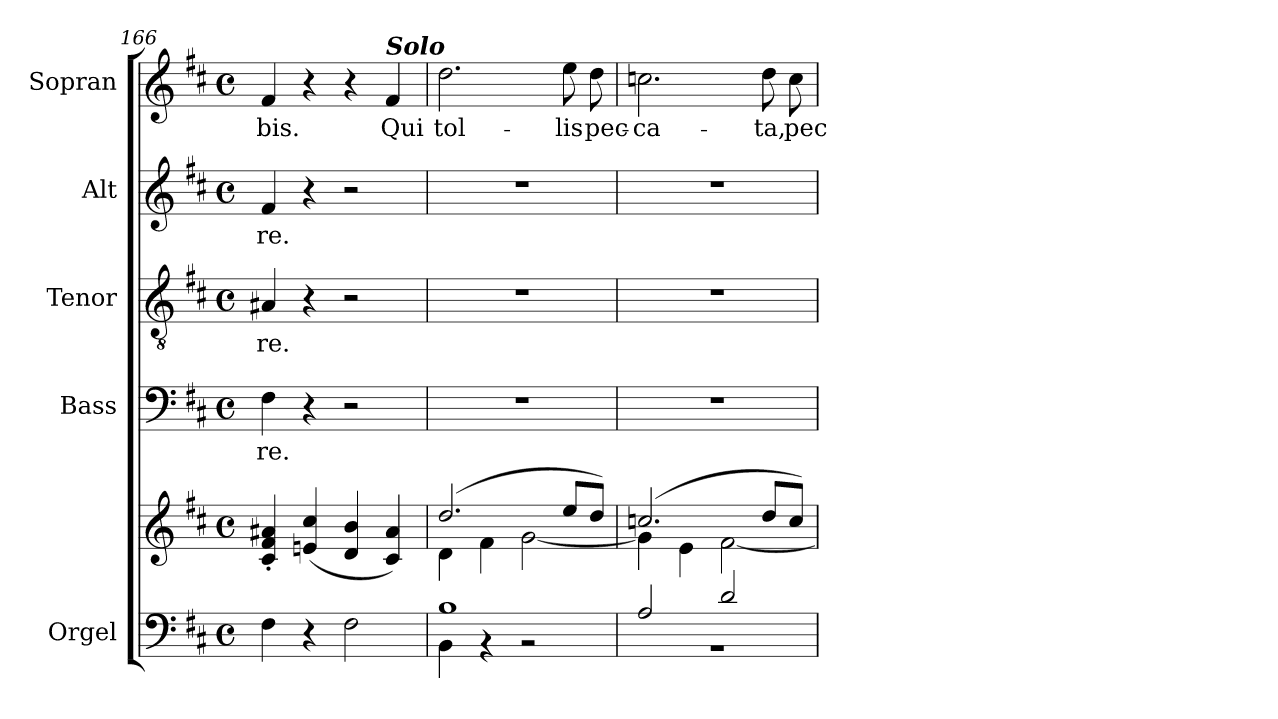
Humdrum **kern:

**kern	**kern	**kern	**text	**kern	**text	**kern	**text	**kern	**text
*part5	*part5	*part4	*part4	*part3	*part3	*part2	*part2	*part1	*part1
*staff6	*staff5	*staff4	*staff4	*staff3	*staff3	*staff2	*staff2	*staff1	*staff1
*I"Orgel	*	*I"Bass	*	*I"Tenor	*	*I"Alt	*	*I"Sopran	*
*I'Org.	*	*I'B.	*	*I'T.	*	*I'A.	*	*I'S.	*
*clefF4	*clefG2	*clefF4	*	*clefGv2	*	*clefG2	*	*clefG2	*
*k[f#c#]	*k[f#c#]	*k[f#c#]	*	*k[f#c#]	*	*k[f#c#]	*	*k[f#c#]	*
*D:	*D:	*D:	*	*D:	*	*D:	*	*D:	*
*M4/4	*M4/4	*M4/4	*	*M4/4	*	*M4/4	*	*M4/4	*
*met(c)	*met(c)	*met(c)	*	*met(c)	*	*met(c)	*	*met(c)	*
=166	=166	=166	=166	=166	=166	=166	=166	=166	=166
!	!	!	!LO:LY:b	!	!LO:LY:b	!	!LO:LY:b	!	!LO:LY:b
4F#\	4c#/'< 4f#/'< 4a#X/'<	4F#\	-re.	4A#X/	-re.	4f#/	-re.	4f#/	-bis.
4r	(<4en/ 4cc#/	4r	.	4r	.	4r	.	4r	.
2F#\	4d/ 4b/	2r	.	2r	.	2r	.	4r	.
!	!	!	!	!	!	!	!	!LO:TX:a:Bi:t=Solo	!
!	!	!	!	!	!	!	!	!	!LO:LY:b
.	4c#/ 4a#/)	.	.	.	.	.	.	4f#/	Qui
=167	=167	=167	=167	=167	=167	=167	=167	=167	=167
*^	*^	*	*	*	*	*	*	*	*
!	!	!	!	!	!	!	!	!	!	!	!LO:LY:b
1B	4BB\	(2.dd/	4d\	1r	.	1r	.	1r	.	2.dd\	tol-
.	4rBB	.	4f#\	.	.	.	.	.	.	.	.
.	2rBB	.	[<2g\	.	.	.	.	.	.	.	.
!	!	!	!	!	!	!	!	!	!	!	!LO:LY:b
.	.	8ee/L	.	.	.	.	.	.	.	8ee\	-lis
!	!	!	!	!	!	!	!	!	!	!	!LO:LY:b
.	.	8dd/J)	.	.	.	.	.	.	.	8dd\	pec-
!!LO:LB:g=z
=168	=168	=168	=168	=168	=168	=168	=168	=168	=168	=168	=168
!	!	!	!	!	!	!	!	!	!	!	!LO:LY:b
2A/	1rBB	(2.ccn/	4g\]	1r	.	1r	.	1r	.	2.ccn\	-ca-
.	.	.	4e\	.	.	.	.	.	.	.	.
2d/	.	.	[<2f#\	.	.	.	.	.	.	.	.
!	!	!	!	!	!	!	!	!	!	!	!LO:LY:b
.	.	8dd/L	.	.	.	.	.	.	.	8dd\	-ta,
!	!	!	!	!	!	!	!	!	!	!	!LO:LY:b
.	.	8cc/J)	.	.	.	.	.	.	.	8cc\	pec-
*v	*v	*	*	*	*	*	*	*	*	*	*
*	*v	*v	*	*	*	*	*	*	*	*
=	=	=	=	=	=	=	=	=	=
*-	*-	*-	*-	*-	*-	*-	*-	*-	*-
